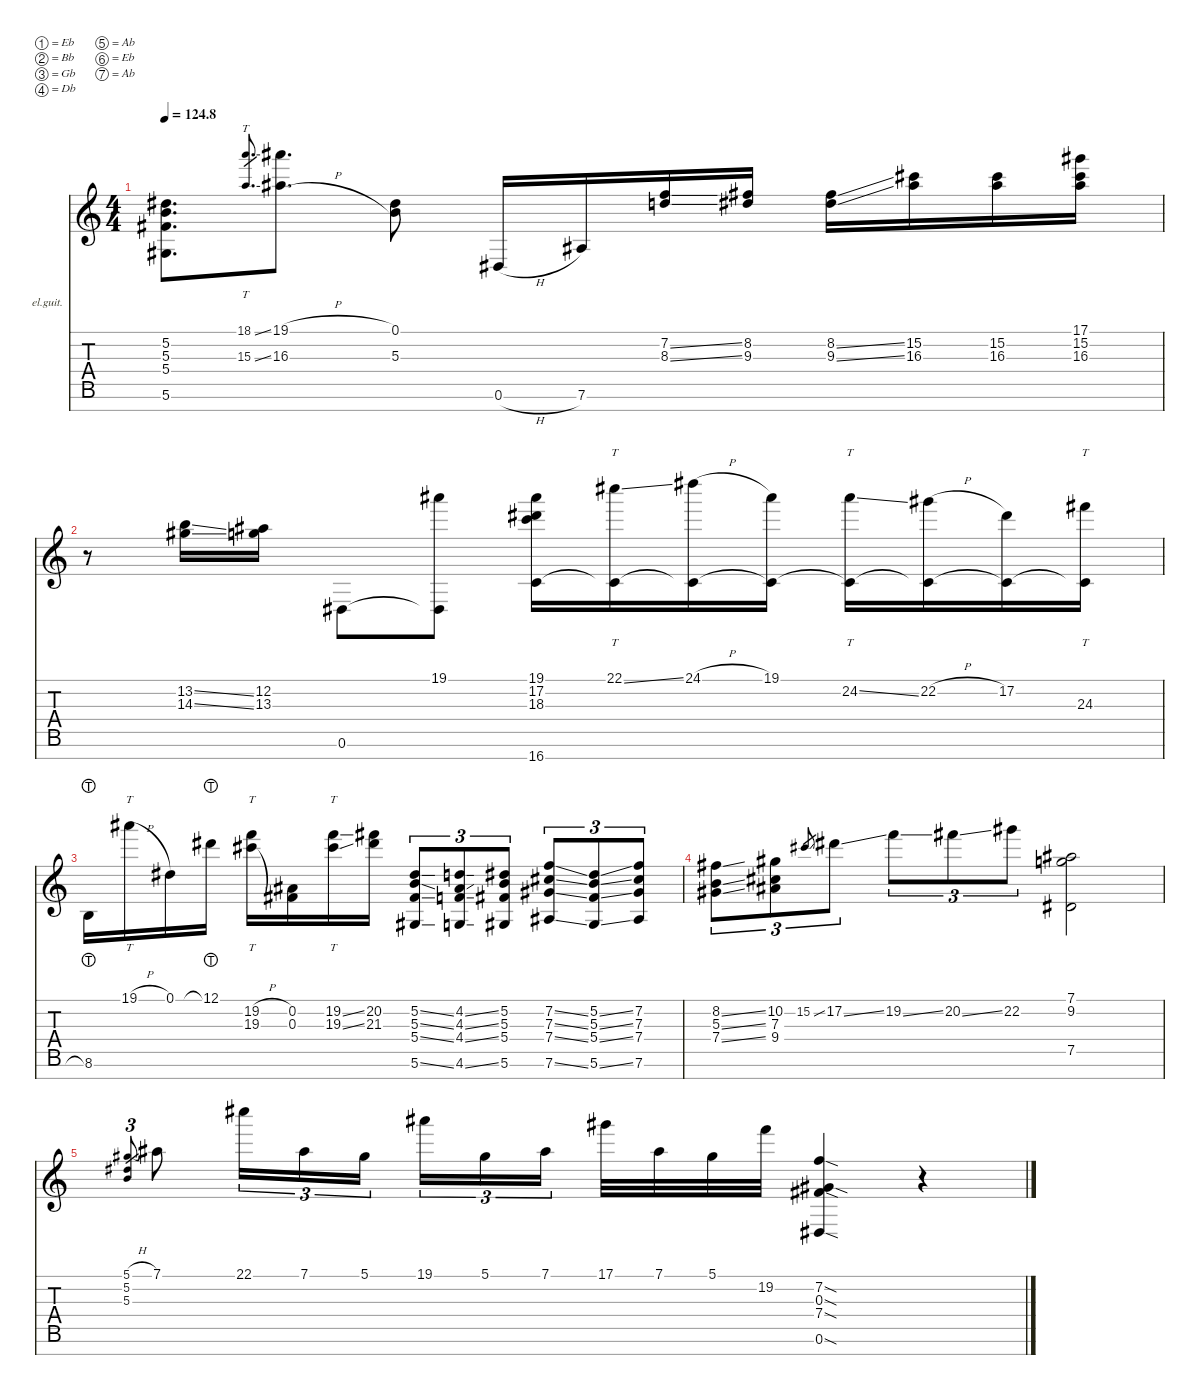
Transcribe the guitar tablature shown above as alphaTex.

\defaultSystemsLayout 4
\hideDynamics
\bracketExtendMode nobrackets
\firstSystemTrackNameOrientation horizontal
\otherSystemsTrackNameOrientation horizontal
\track ("Clean Guitar" "el.guit.") {instrument electricguitarclean}
\staff {score tabs}
\tuning (Eb4 Bb3 Gb3 Db3 Ab2 Eb2 Ab1)
\ts (4 4)
\tempo
124.8
\accidentals auto
\clef g2
\ottava regular
\simile none
\ks c
(5.6 5.4 5.3 5.2).8{d dy mf} (18.1{ss} 15.3{ss}).8{tt d gr} (19.1{h} 16.3{h}).8{d} (0.1 5.3).8 0.6{h}.16 7.6.16 (7.2{ss} 8.3{ss}).16 (8.2 9.3).16 (9.3{ss} 8.2{ss}).16 (15.2 16.3).16 (16.3 15.2).16 (17.1 15.2 16.3).16 |
r.8 (13.2{ss} 14.3{ss}).16 (12.2 13.3).16 0.6.8 (19.1 0.6{t}).8 (19.1 17.2 18.3 16.7).16 (22.1{ss} 16.7{t}).16{tt} (24.1{h} 16.7{t}).16 (19.1 16.7{t}).16 (24.2{ss} 16.7{t}).16{tt} (22.2{h} 16.7{t}).16 (17.2 16.7{t}).16 (24.3 16.7{t}).16{tt} |
8.6{lht}.16 19.1{h}.16{tt} 0.1.16 12.1{lht}.16 (19.2{h} 19.3{h}).16{tt} (0.2 0.3).16 (19.2{ss} 19.3{ss}).16{tt} (20.2 21.3).16 (5.2{ss} 5.3{ss} 5.4{ss} 5.6{ss}).8{tu (3 2)} (4.6{ss} 4.4{ss} 4.3{ss} 4.2{ss}).8{tu (3 2)} (5.2 5.3 5.4 5.6).8{tu (3 2)} (7.6{ss} 7.4{ss} 7.3{ss} 7.2{ss}).8{tu (3 2)} (5.2{ss} 5.3{ss} 5.4{ss} 5.6{ss}).8{tu (3 2)} (7.6 7.4 7.3 7.2).8{tu (3 2)} |
(8.2{ss} 5.3{ss} 7.4{ss}).8{tu (3 2)} (9.4 7.3 10.2).8{tu (3 2)} 15.2{ss}.8{tu (3 2) gr} 17.2{ss}.8{tu (3 2)} 19.2{ss}.8{tu (3 2)} 20.2{ss}.8{tu (3 2)} 22.2.8{tu (3 2)} (7.1 9.2 7.5).2 |
(5.1{h} 5.2 5.3).8{tu (3 2) gr} 7.1.8 22.1.16{tu (3 2)} 7.1.16{tu (3 2)} 5.1.16{tu (3 2)} 19.1.16{tu (3 2)} 5.1.16{tu (3 2)} 7.1.16{tu (3 2)} 17.1.32 7.1.32 5.1.32 19.2.32 (7.2{sod} 0.3{sod} 7.4{sod} 0.6{sod}).4 r.4
